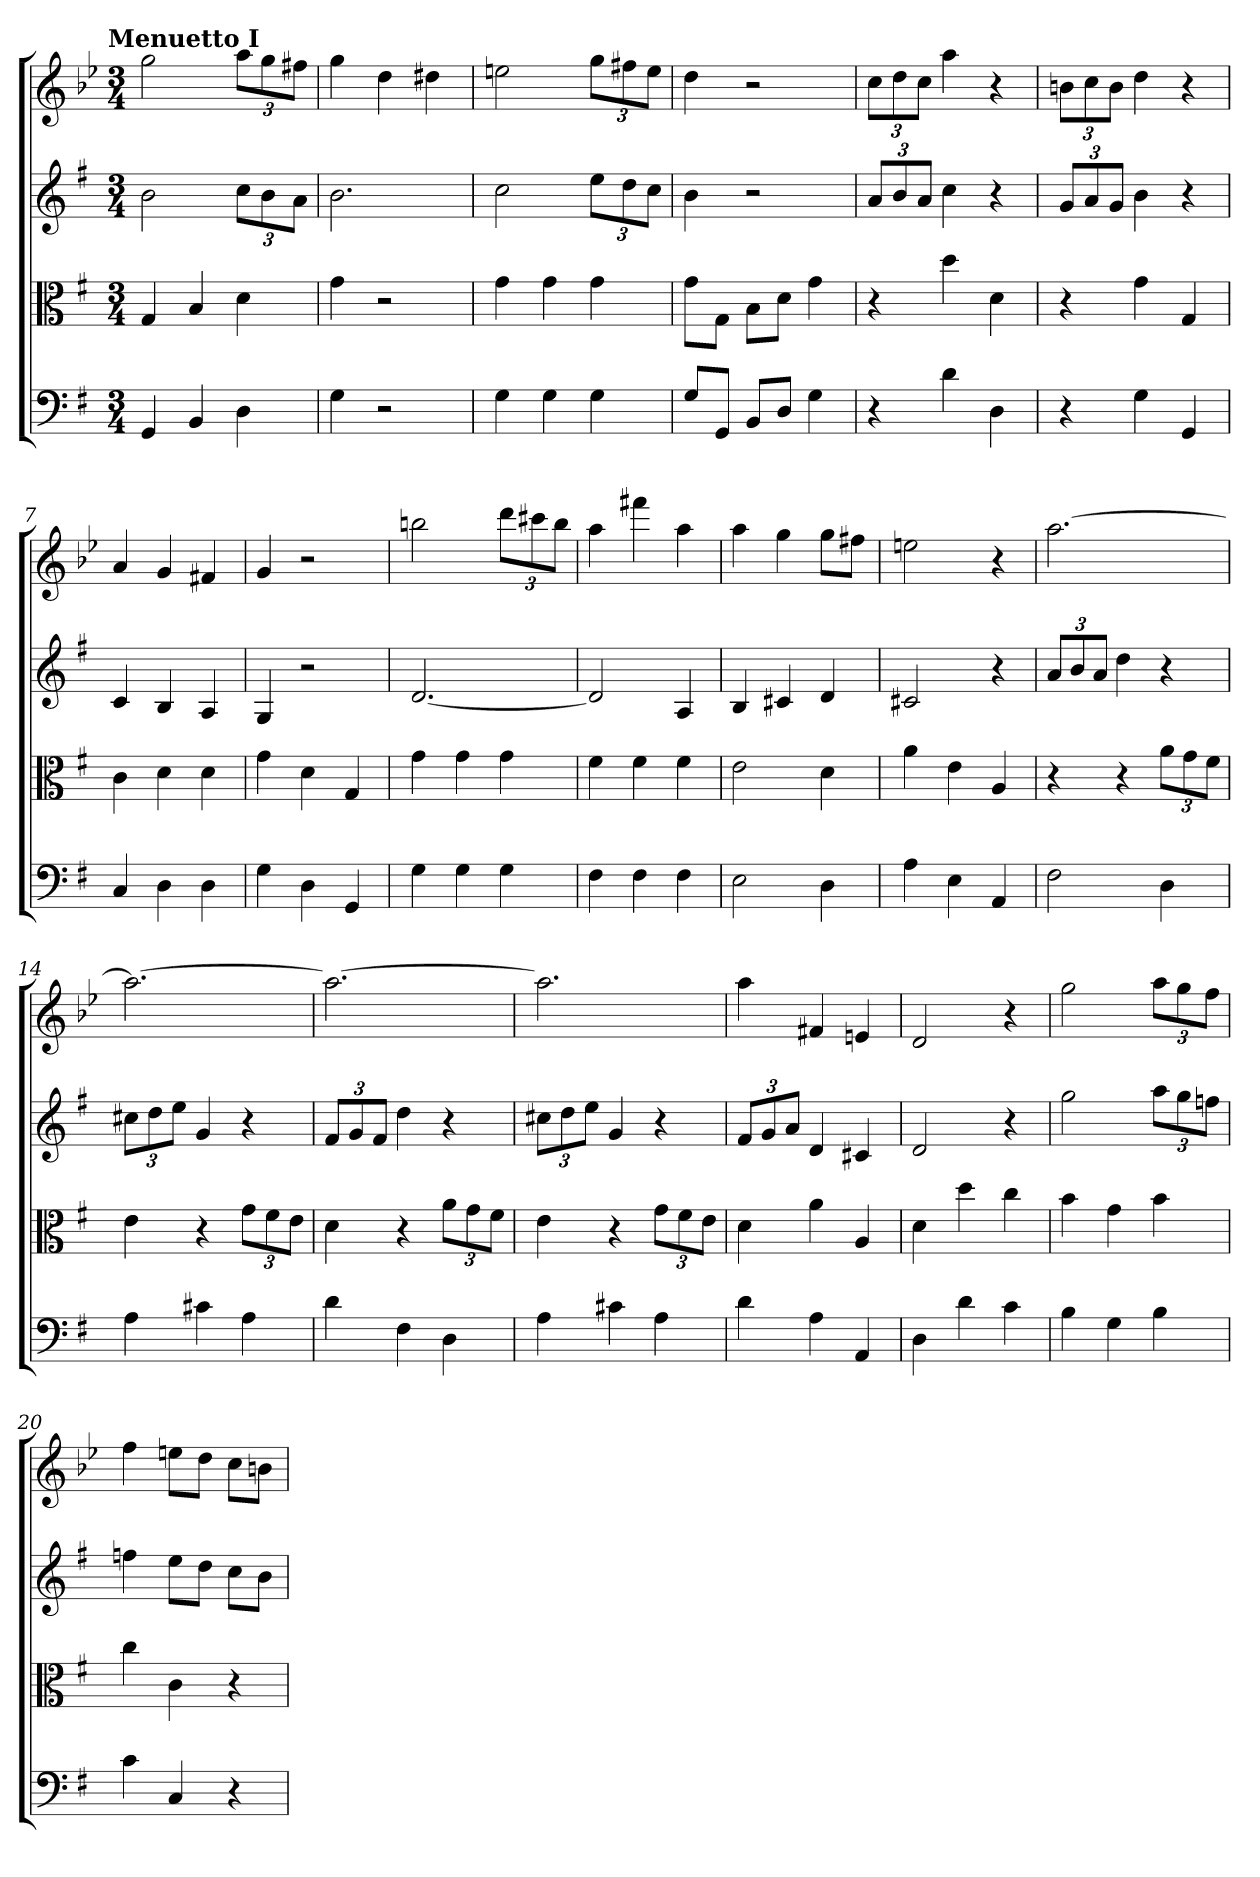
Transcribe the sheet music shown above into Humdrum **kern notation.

**kern	**kern	**kern	**kern
*part4	*part3	*part2	*part1
*staff4	*staff3	*staff2	*staff1
*clefF4	*clefC3	*	*
*k[f#]	*k[f#]	*k[f#]	*k[b-e-]
*	*	*	*g:
!!LO:TX:omd:t=Menuetto I
*M3/4	*M3/4	*M3/4	*M3/4
=	=	=	=
4GG	4G	2b	2gg
4BB	4B	.	.
4D	4d	12ccL	12aaL
.	.	12b	12gg
.	.	12aJ	12ff#XJ
=2	=2	=2	=2
4G	4g	2.b	4gg
2r	2r	.	4dd
.	.	.	4dd#X
=3	=3	=3	=3
4G	4g	2cc	2een
4G	4g	.	.
4G	4g	12eeL	12ggL
.	.	12dd	12ff#X
.	.	12ccJ	12eeJ
=4	=4	=4	=4
8G/L	8g\L	4b	4dd
8GG/J	8G\J	.	.
8BB/L	8B\L	2r	2r
8D/J	8d\J	.	.
4G	4g	.	.
=5	=5	=5	=5
4r	4r	12aL	12ccL
.	.	12b	12dd
.	.	12aJ	12ccJ
4d	4dd	4cc	4aa
4D	4d	4r	4r
=6	=6	=6	=6
4r	4r	12gL	12bnL
.	.	12a	12cc
.	.	12gJ	12bJ
4G	4g	4b	4dd
4GG	4G	4r	4r
=7	=7	=7	=7
4C	4c	4c	4a
4D	4d	4B	4g
4D	4d	4A	4f#X
=8	=8	=8	=8
4G	4g	4G	4g
4D	4d	2r	2r
4GG	4G	.	.
=9	=9	=9	=9
4G	4g	[2.d	2bbn
4G	4g	.	.
4G	4g	.	12dddL
.	.	.	12ccc#X
.	.	.	12bbJ
=10	=10	=10	=10
4F#	4f#	2d]	4aa
4F#	4f#	.	4fff#X
4F#	4f#	4A	4aa
=11	=11	=11	=11
2E	2e	4B	4aa
.	.	4c#X	4gg
4D	4d	4d	8ggL
.	.	.	8ff#XJ
=12	=12	=12	=12
4A	4a	2c#X	2een
4E	4e	.	.
4AA	4A	4r	4r
=13	=13	=13	=13
2F#	4r	12aL	[2.aa
.	.	12b	.
.	.	12aJ	.
.	4r	4dd	.
4D	12a\L	4r	.
.	12g\	.	.
.	12f#\J	.	.
=14	=14	=14	=14
4A	4e	12cc#XL	2.aa_
.	.	12dd	.
.	.	12eeJ	.
4c#X	4r	4g	.
4A	12g\L	4r	.
.	12f#\	.	.
.	12e\J	.	.
=15	=15	=15	=15
4d	4d	12f#L	2.aa_
.	.	12g	.
.	.	12f#J	.
4F#	4r	4dd	.
4D	12a\L	4r	.
.	12g\	.	.
.	12f#\J	.	.
=16	=16	=16	=16
4A	4e	12cc#XL	2.aa]
.	.	12dd	.
.	.	12eeJ	.
4c#X	4r	4g	.
4A	12g\L	4r	.
.	12f#\	.	.
.	12e\J	.	.
=17	=17	=17	=17
4d	4d	12f#L	4aa
.	.	12g	.
.	.	12aJ	.
4A	4a	4d	4f#X
4AA	4A	4c#X	4en
=18	=18	=18	=18
4D	4d	2d	2d
4d	4dd	.	.
4c	4cc	4r	4r
=19	=19	=19	=19
4B	4b	2gg	2gg
4G	4g	.	.
4B	4b	12aaL	12aaL
.	.	12gg	12gg
.	.	12ffnJ	12ffJ
=20	=20	=20	=20
4c	4cc	4ffn	4ff
4C	4c	8eeL	8eenL
.	.	8ddJ	8ddJ
4r	4r	8ccL	8ccL
.	.	8bJ	8bnJ
=	=	=	=
*-	*-	*-	*-
